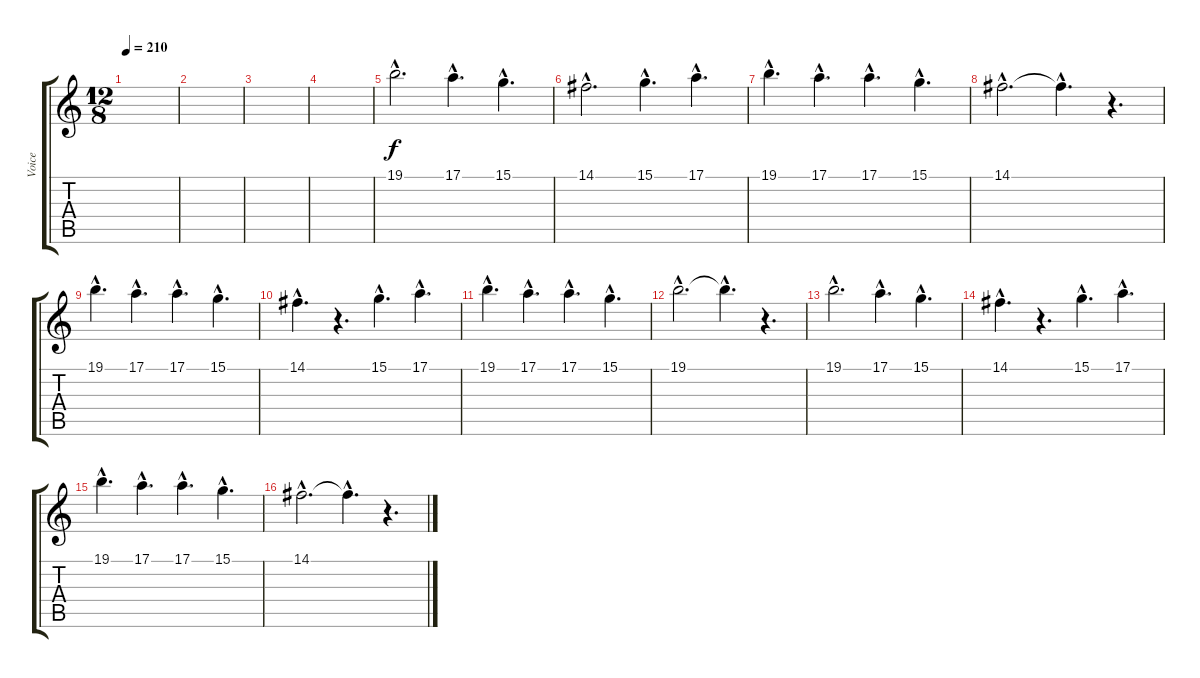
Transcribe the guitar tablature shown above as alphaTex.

\track ("Voice" "Voice") {instrument lead2sawtooth}
\staff {score tabs}
\tuning (E4 B3 G3 D3 A2 E2) {hide}
\ts (12 8)
\tempo 210
\clef g2
\ks c
|
|
|
|
19.1{hac}.2{d} 17.1{hac}.4{d} 15.1{hac}.4{d} |
14.1{hac}.2{d} 15.1{hac}.4{d} 17.1{hac}.4{d} |
19.1{hac}.4{d} 17.1{hac}.4{d} 17.1{hac}.4{d} 15.1{hac}.4{d} |
14.1{hac}.2{d} 14.1{hac t}.4{d} r.4{d} |
19.1{hac}.4{d} 17.1{hac}.4{d} 17.1{hac}.4{d} 15.1{hac}.4{d} |
14.1{hac}.4{d} r.4{d} 15.1{hac}.4{d} 17.1{hac}.4{d} |
19.1{hac}.4{d} 17.1{hac}.4{d} 17.1{hac}.4{d} 15.1{hac}.4{d} |
19.1{hac}.2{d} 19.1{hac t}.4{d} r.4{d} |
19.1{hac}.2{d} 17.1{hac}.4{d} 15.1{hac}.4{d} |
14.1{hac}.4{d} r.4{d} 15.1{hac}.4{d} 17.1{hac}.4{d} |
19.1{hac}.4{d} 17.1{hac}.4{d} 17.1{hac}.4{d} 15.1{hac}.4{d} |
14.1{hac}.2{d} 14.1{hac t}.4{d} r.4{d}
